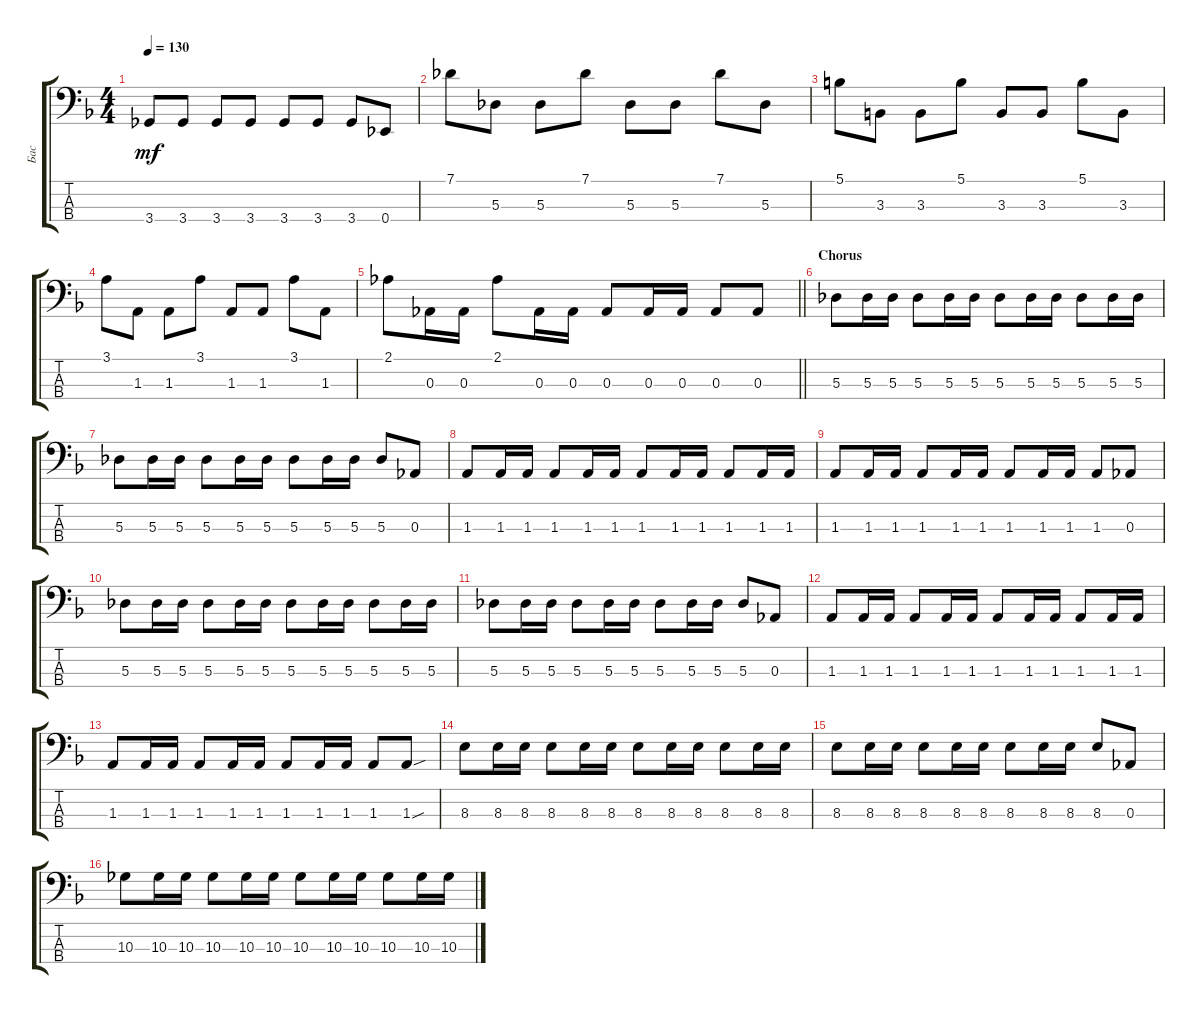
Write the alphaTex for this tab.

\track ("Бас" "Бас") {instrument electricbassfinger}
\staff {score tabs}
\tuning (Gb2 Db2 Ab1 Eb1) {hide}
\ts (4 4)
\tempo 130
\clef f4
\ks dminor
3.4.8{dy mf} 3.4.8 3.4.8 3.4.8 3.4.8 3.4.8 3.4.8 0.4.8 |
7.1.8 5.3.8 5.3.8 7.1.8 5.3.8 5.3.8 7.1.8 5.3.8 |
5.1.8 3.3.8 3.3.8 5.1.8 3.3.8 3.3.8 5.1.8 3.3.8 |
3.1.8 1.3.8 1.3.8 3.1.8 1.3.8 1.3.8 3.1.8 1.3.8 |
\barLineRight lightlight
2.1.8 0.3.16 0.3.16 2.1.8 0.3.16 0.3.16 0.3.8 0.3.16 0.3.16 0.3.8 0.3.8 |
\section ("" "Chorus")
5.3.8 5.3.16 5.3.16 5.3.8 5.3.16 5.3.16 5.3.8 5.3.16 5.3.16 5.3.8 5.3.16 5.3.16 |
5.3.8 5.3.16 5.3.16 5.3.8 5.3.16 5.3.16 5.3.8 5.3.16 5.3.16 5.3.8 0.3.8 |
1.3.8 1.3.16 1.3.16 1.3.8 1.3.16 1.3.16 1.3.8 1.3.16 1.3.16 1.3.8 1.3.16 1.3.16 |
1.3.8 1.3.16 1.3.16 1.3.8 1.3.16 1.3.16 1.3.8 1.3.16 1.3.16 1.3.8 0.3.8 |
5.3.8 5.3.16 5.3.16 5.3.8 5.3.16 5.3.16 5.3.8 5.3.16 5.3.16 5.3.8 5.3.16 5.3.16 |
5.3.8 5.3.16 5.3.16 5.3.8 5.3.16 5.3.16 5.3.8 5.3.16 5.3.16 5.3.8 0.3.8 |
1.3.8 1.3.16 1.3.16 1.3.8 1.3.16 1.3.16 1.3.8 1.3.16 1.3.16 1.3.8 1.3.16 1.3.16 |
1.3.8 1.3.16 1.3.16 1.3.8 1.3.16 1.3.16 1.3.8 1.3.16 1.3.16 1.3.8 1.3{sou}.8 |
8.3.8 8.3.16 8.3.16 8.3.8 8.3.16 8.3.16 8.3.8 8.3.16 8.3.16 8.3.8 8.3.16 8.3.16 |
8.3.8 8.3.16 8.3.16 8.3.8 8.3.16 8.3.16 8.3.8 8.3.16 8.3.16 8.3.8 0.3.8 |
10.3.8 10.3.16 10.3.16 10.3.8 10.3.16 10.3.16 10.3.8 10.3.16 10.3.16 10.3.8 10.3.16 10.3.16
